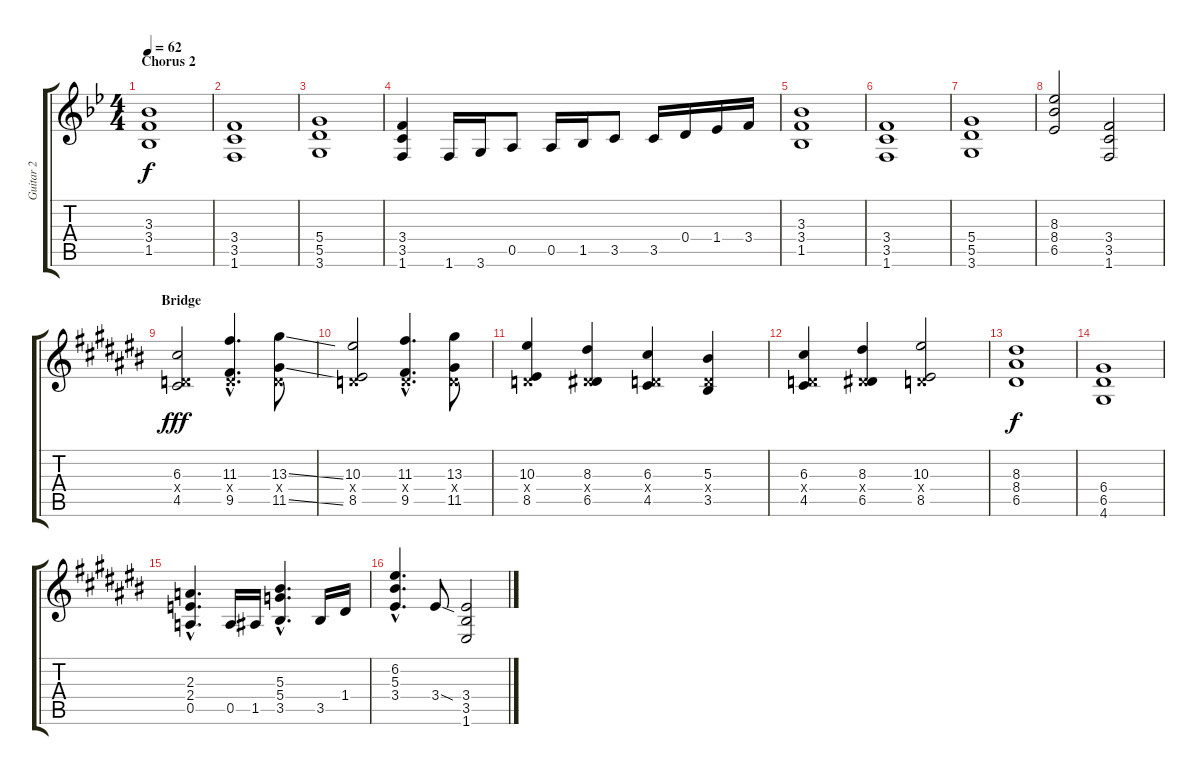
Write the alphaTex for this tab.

\track ("Guitar 2" "Guitar 2") {instrument overdrivenguitar}
\staff {score tabs}
\tuning (E4 B3 G3 D3 A2 E2) {hide}
\ts (4 4)
\section ("" "Chorus 2")
\tempo 62
\clef g2
\ks bb
(3.3 3.4 1.5).1{dy f volume 11 instrument overdrivenguitar} |
(3.4 3.5 1.6).1 |
(5.4 5.5 3.6).1 |
(3.4 3.5 1.6).4 1.6.16 3.6.16 0.5.8 0.5.16 1.5.16 3.5.8 3.5.16 0.4.16 1.4.16 3.4.16 |
(3.3 3.4 1.5).1 |
(3.4 3.5 1.6).1 |
(5.4 5.5 3.6).1 |
(8.3 8.4 6.5).2 (3.4 3.5 1.6).2 |
\section ("" "Bridge")
\ks c#
(6.3 0.4{x} 4.5).2{dy fff} (11.3{hac} 0.4{hac x} 9.5{hac}).4{d} (13.3{ss} 0.4{x} 11.5{ss}).8 |
(10.3 0.4{x} 8.5).2 (11.3{hac} 0.4{hac x} 9.5{hac}).4{d} (13.3 0.4{x} 11.5).8 |
(10.3 0.4{x} 8.5).4 (8.3 0.4{x} 6.5).4 (6.3 0.4{x} 4.5).4 (5.3 0.4{x} 3.5).4 |
(6.3 0.4{x} 4.5).4 (8.3 0.4{x} 6.5).4 (10.3 0.4{x} 8.5).2 |
(8.3 8.4 6.5).1{dy f} |
(6.4 6.5 4.6).1 |
(2.3{hac} 2.4{hac} 0.5{hac}).4{d} 0.5.16 1.5.16 (5.3{hac} 5.4{hac} 3.5{hac}).4{d} 3.5.16 1.4.16 |
(6.2{hac} 5.3{hac} 3.4{hac}).4{d} 3.4{sod}.8 (3.4 3.5 1.6).2
